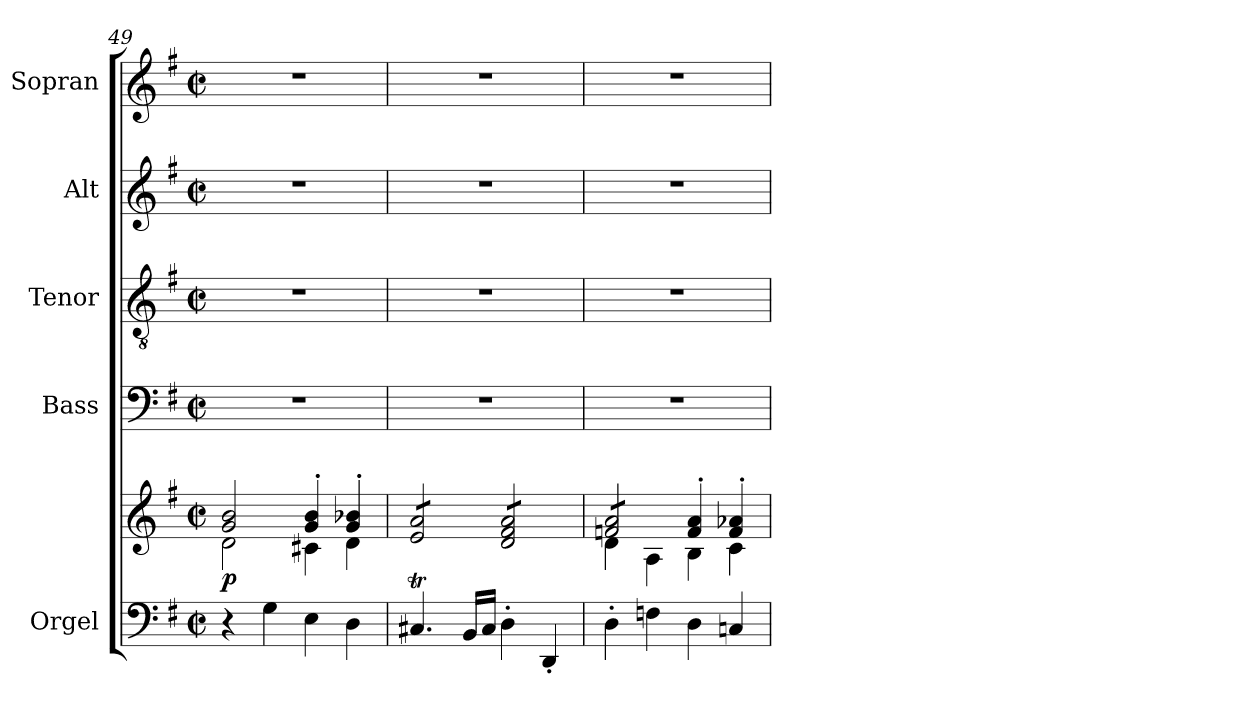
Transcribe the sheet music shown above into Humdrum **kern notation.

**kern	**kern	**dynam	**kern	**kern	**kern	**kern
*part5	*part5	*part5	*part4	*part3	*part2	*part1
*staff6	*staff5	*staff5/6	*staff4	*staff3	*staff2	*staff1
*I"Orgel	*	*	*I"Bass	*I"Tenor	*I"Alt	*I"Sopran
*I'Org.	*	*	*I'B.	*I'T.	*I'A.	*I'S.
*clefF4	*clefG2	*	*clefF4	*clefGv2	*clefG2	*clefG2
*k[f#]	*k[f#]	*	*k[f#]	*k[f#]	*k[f#]	*k[f#]
*G:	*G:	*	*G:	*G:	*G:	*G:
*M2/2	*M2/2	*	*M2/2	*M2/2	*M2/2	*M2/2
*met(c|)	*met(c|)	*	*met(c|)	*met(c|)	*met(c|)	*met(c|)
=49	=49	=49	=49	=49	=49	=49
*	*^	*	*	*	*	*
!	!	!	!LO:DY:b	!	!	!	!
4r	2g/ 2b/	2d\	p	1r	1r	1r	1r
4G\	.	.	.	.	.	.	.
4E\	4g/'< 4b/'<	4c#X\	.	.	.	.	.
4D\	4g/'< 4b-X/'<	4d\	.	.	.	.	.
*	*v	*v	*	*	*	*	*
=50	=50	=50	=50	=50	=50	=50
*	*tremolo	*	*	*	*	*
4.C#Xt/	8e/ 8a/L	.	1r	1r	1r	1r
.	8e/ 8a/	.	.	.	.	.
.	8e/ 8a/	.	.	.	.	.
16BB/LL	8e/ 8a/J	.	.	.	.	.
16C#/JJ	.	.	.	.	.	.
4D'>\	8d/ 8f#/ 8a/L	.	.	.	.	.
.	8d/ 8f#/ 8a/	.	.	.	.	.
4DD'</	8d/ 8f#/ 8a/	.	.	.	.	.
.	8d/ 8f#/ 8a/J	.	.	.	.	.
=51	=51	=51	=51	=51	=51	=51
*	*^	*	*	*	*	*
4D'>\	8fn/ 8a/L	4d\	.	1r	1r	1r	1r
.	8fn/ 8a/	.	.	.	.	.	.
4Fn\	8fn/ 8a/	4A\	.	.	.	.	.
.	8fn/ 8a/J	.	.	.	.	.	.
*	*Xtremolo	*	*	*	*	*	*
4D\	4f/'> 4a/'>	4B\	.	.	.	.	.
4Cn/	4f/'> 4a-X/'>	4c\	.	.	.	.	.
*	*v	*v	*	*	*	*	*
=	=	=	=	=	=	=
*-	*-	*-	*-	*-	*-	*-
